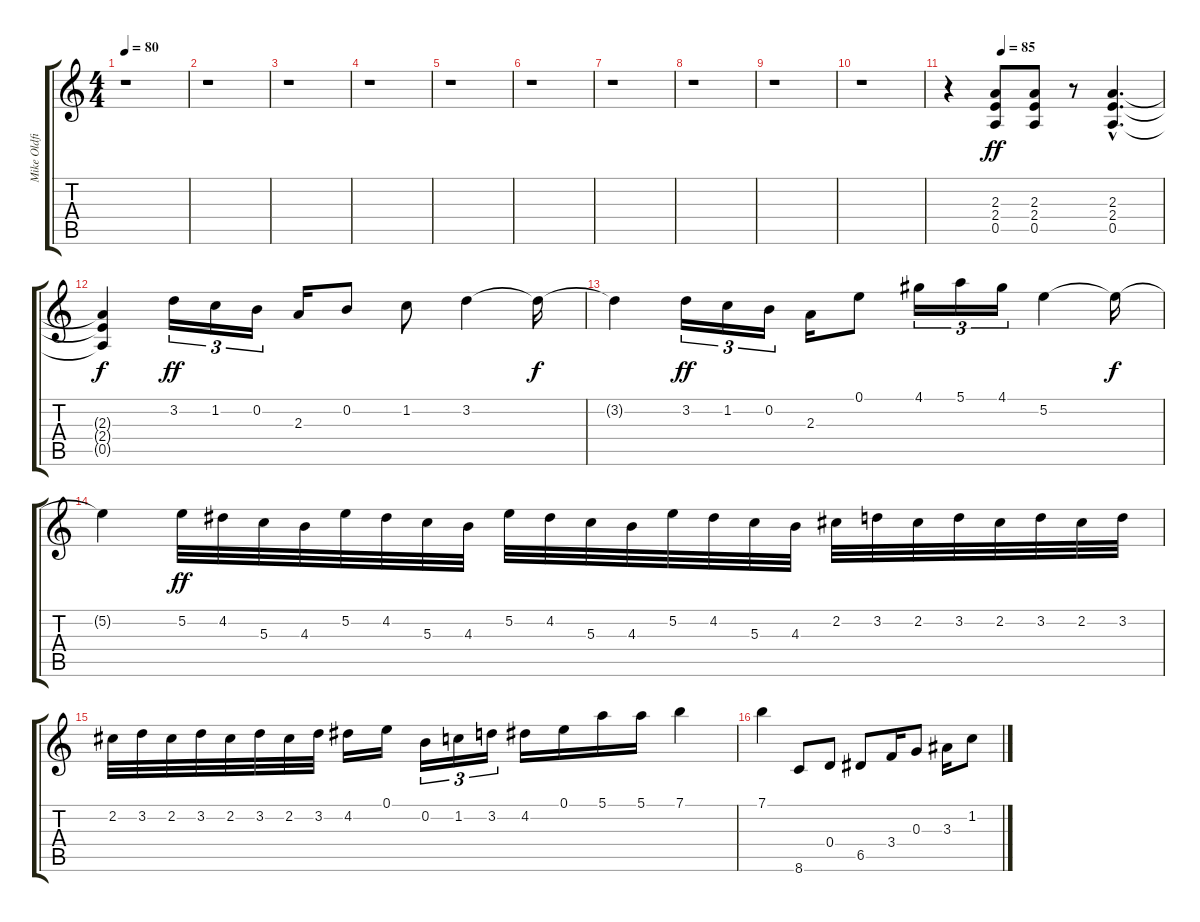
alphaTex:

\track ("Mike Oldfield" "Mike Oldfi") {instrument distortionguitar}
\staff {score tabs}
\tuning (E4 B3 G3 D3 A2 E2) {hide}
\ts (4 4)
\tempo 80
\clef g2
\ks c
r.1{dy ff} |
r.1 |
r.1 |
r.1 |
r.1 |
r.1 |
r.1 |
r.1 |
r.1 |
r.1 |
\tempo (85 0.25)
r.4 (2.3 2.4 0.5).8 (2.3 2.4 0.5).8 r.8 (2.3{hac} 2.4{hac} 0.5{hac}).4{d} |
(2.3{t} 2.4{t} 0.5{t}).4{dy f} 3.2.16{tu (3 2) dy ff} 1.2.16{tu (3 2)} 0.2.16{tu (3 2)} 2.3.16 0.2.8 1.2.8 3.2.4 3.2{t}.16{dy f} |
3.2{t}.4 3.2.16{tu (3 2) dy ff} 1.2.16{tu (3 2)} 0.2.16{tu (3 2)} 2.3.16 0.1.8 4.1.16{tu (3 2)} 5.1.16{tu (3 2)} 4.1.16{tu (3 2)} 5.2.4 5.2{t}.16{dy f} |
5.2{t}.4 5.2.32{dy ff} 4.2.32 5.3.32 4.3.32 5.2.32 4.2.32 5.3.32 4.3.32 5.2.32 4.2.32 5.3.32 4.3.32 5.2.32 4.2.32 5.3.32 4.3.32 2.2.32 3.2.32 2.2.32 3.2.32 2.2.32 3.2.32 2.2.32 3.2.32 |
2.2.32 3.2.32 2.2.32 3.2.32 2.2.32 3.2.32 2.2.32 3.2.32 4.2.16 0.1.16 0.2.16{tu (3 2)} 1.2.16{tu (3 2)} 3.2.16{tu (3 2)} 4.2.16 0.1.16 5.1.16 5.1.16 7.1.4 |
7.1.4 8.6.8 0.4.8 6.5.8 3.4.16 0.3.8 3.3.16 1.2.8
